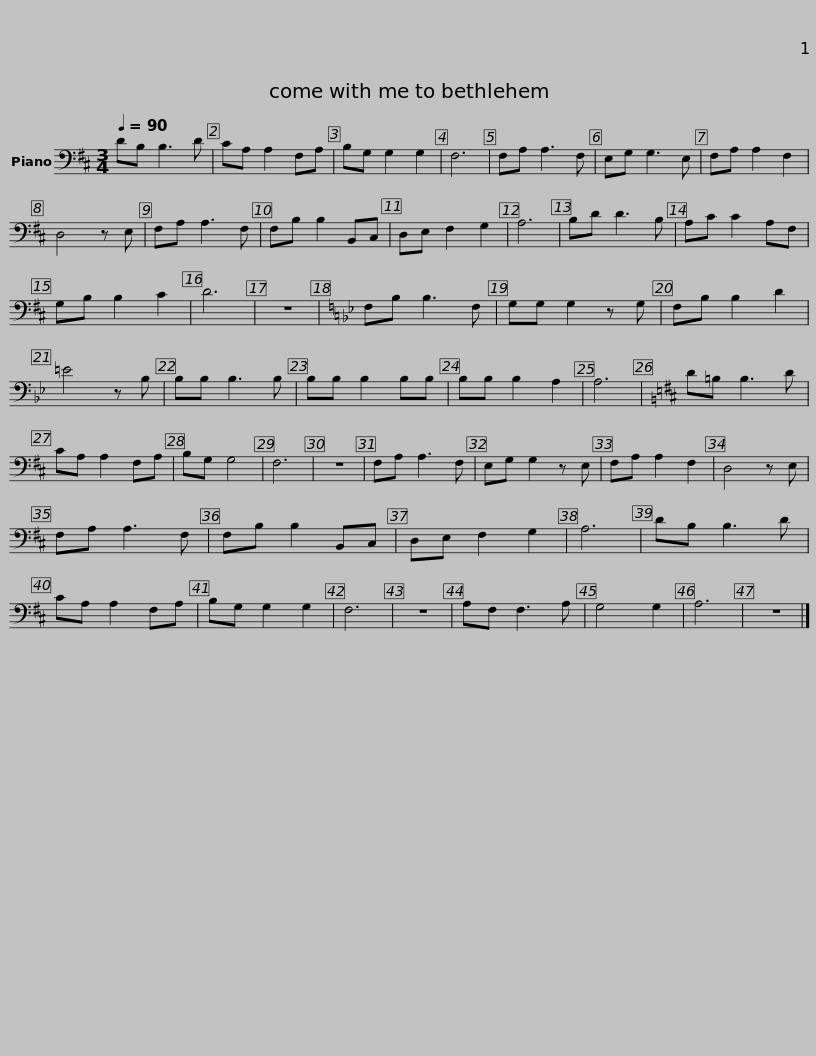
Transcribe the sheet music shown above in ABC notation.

X:1
L:1/8
Q:1/4=90
M:3/4
I:linebreak $
K:D
V:1 bass
V:1
 DB, B,3 D | CA, A,2 F,A, | B,G, G,2 G,2 | F,6 | F,A, A,3 F, | %5
 E,G, G,3 E, |$ F,A, A,2 F,2 | D,4 z E, | F,A, A,3 F, | F,B, B,2 B,,C, | %10
 D,E, F,2 G,2 | A,6 |$ B,D D3 B, | A,C C2 A,F, | G,B, B,2 C2 | %15
 D6 | z6 |[K:Bb] F,B, B,3 F, |$ G,G, G,2 z G, | F,B, B,2 D2 | %20
 =E4 z B, | B,B, B,3 B, | B,B, B,2 B,B, | B,B, B,2 A,2 |$[K:Bb] A,6 | %25
[K:D] D=B, B,3 D | CA, A,2 F,A, | B,G, G,4 | F,6 | z6 |$ %30
 F,A, A,3 F, | E,G, G,2 z E, | F,A, A,2 F,2 | D,4 z E, | F,A, A,3 F, | %35
 F,B, B,2 B,,C, |$ D,E, F,2 G,2 | A,6 | DB, B,3 D | CA, A,2 F,A, | %40
 B,G, G,2 G,2 | F,6 |$ z6 | A,F, F,3 A, | G,4 G,2 | %45
 A,6 | z6 |] %47
